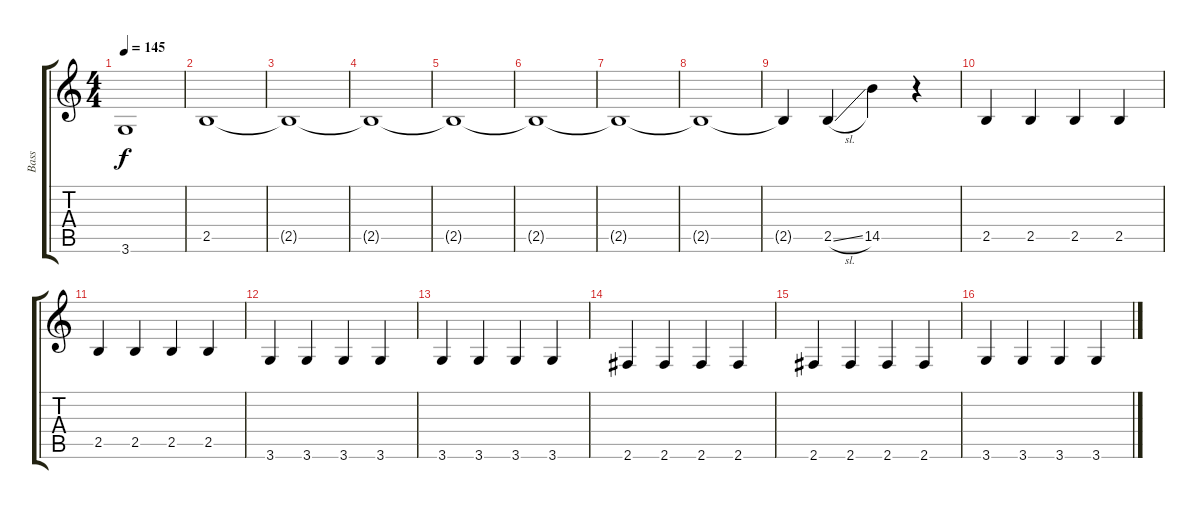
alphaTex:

\track ("Bass" "Bass") {instrument electricbassfinger}
\staff {score tabs}
\tuning (E4 B3 G3 D3 A2 E2) {hide}
\ts (4 4)
\tempo 145
\clef g2
\ks c
3.6{t}.1{dy f} |
2.5.1 |
2.5{t}.1 |
2.5{t}.1 |
2.5{t}.1 |
2.5{t}.1 |
2.5{t}.1 |
2.5{t}.1 |
2.5{t}.4 2.5{sl}.4 14.5.4 r.4 |
2.5.4 2.5.4 2.5.4 2.5.4 |
2.5.4 2.5.4 2.5.4 2.5.4 |
3.6.4 3.6.4 3.6.4 3.6.4 |
3.6.4 3.6.4 3.6.4 3.6.4 |
2.6.4 2.6.4 2.6.4 2.6.4 |
2.6.4 2.6.4 2.6.4 2.6.4 |
3.6.4 3.6.4 3.6.4 3.6.4
